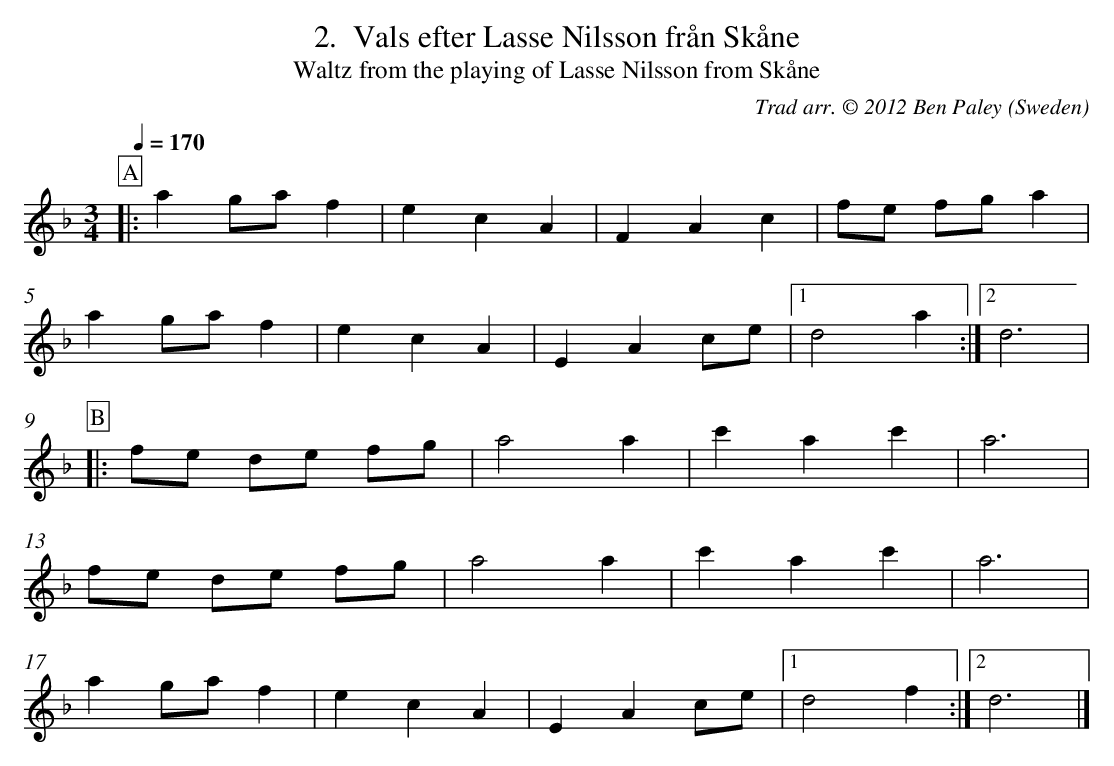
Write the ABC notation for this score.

X:1
T:Vals efter Lasse Nilsson från Skåne
T:Waltz from the playing of Lasse Nilsson from Skåne
L:1/8
M:3/4
C:Trad arr. © 2012 Ben Paley
O:Sweden
Q:1/4=170
K:Dm
P:A
|: a2 ga f2 | e2 c2 A2 | F2 A2 c2 | fe fg a2 |
a2 ga f2 | e2 c2 A2 | E2 A2 ce |1 d4 a2 :|2 d6 |
P:B
|: fe de fg | a4 a2 | c'2 a2 c'2 | a6 |
fe de fg | a4 a2 | c'2 a2 c'2 | a6 |
a2 ga f2 | e2 c2 A2 | E2 A2 ce |1 d4 f2 :|2 d6 |]
